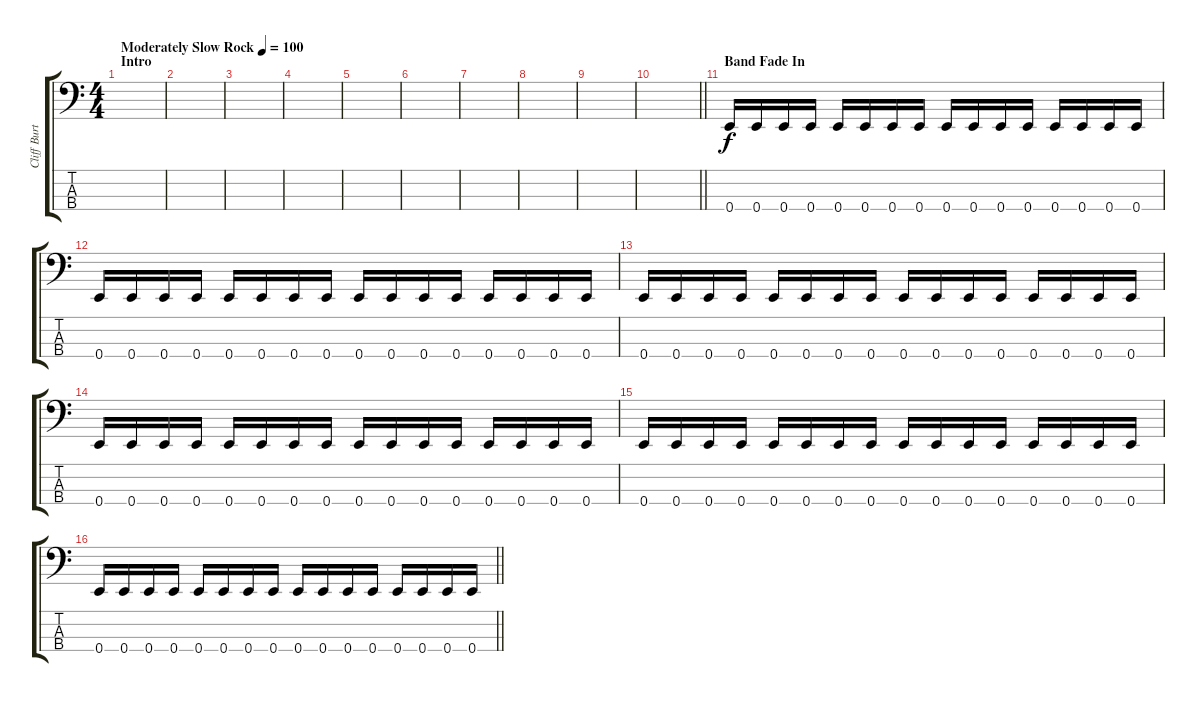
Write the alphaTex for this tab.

\track ("Cliff Burton" "Cliff Burt") {instrument electricbassfinger}
\staff {score tabs}
\tuning (G2 D2 A1 E1) {hide}
\ts (4 4)
\section ("" "Intro")
\tempo (100 "Moderately Slow Rock")
\tempo 56
\tempo (100 "Moderately Slow Rock")
\clef f4
\ks c
|
|
|
|
|
|
|
|
|
\barLineRight lightlight
|
\section ("" "Band Fade In")
0.4.16{volume 4} 0.4.16 0.4.16 0.4.16 0.4.16 0.4.16 0.4.16 0.4.16 0.4.16 0.4.16 0.4.16 0.4.16 0.4.16 0.4.16 0.4.16 0.4.16 |
0.4.16{volume 6} 0.4.16 0.4.16 0.4.16 0.4.16 0.4.16 0.4.16 0.4.16 0.4.16 0.4.16 0.4.16 0.4.16 0.4.16 0.4.16 0.4.16 0.4.16 |
0.4.16{volume 8} 0.4.16 0.4.16 0.4.16 0.4.16 0.4.16 0.4.16 0.4.16 0.4.16 0.4.16 0.4.16 0.4.16 0.4.16 0.4.16 0.4.16 0.4.16 |
0.4.16{volume 10} 0.4.16 0.4.16 0.4.16 0.4.16 0.4.16 0.4.16 0.4.16 0.4.16 0.4.16 0.4.16 0.4.16 0.4.16 0.4.16 0.4.16 0.4.16 |
0.4.16{volume 16} 0.4.16 0.4.16 0.4.16 0.4.16 0.4.16 0.4.16 0.4.16 0.4.16 0.4.16 0.4.16 0.4.16 0.4.16 0.4.16 0.4.16 0.4.16 |
\barLineRight lightlight
0.4.16 0.4.16 0.4.16 0.4.16 0.4.16 0.4.16 0.4.16 0.4.16 0.4.16 0.4.16 0.4.16 0.4.16 0.4.16 0.4.16 0.4.16 0.4.16
